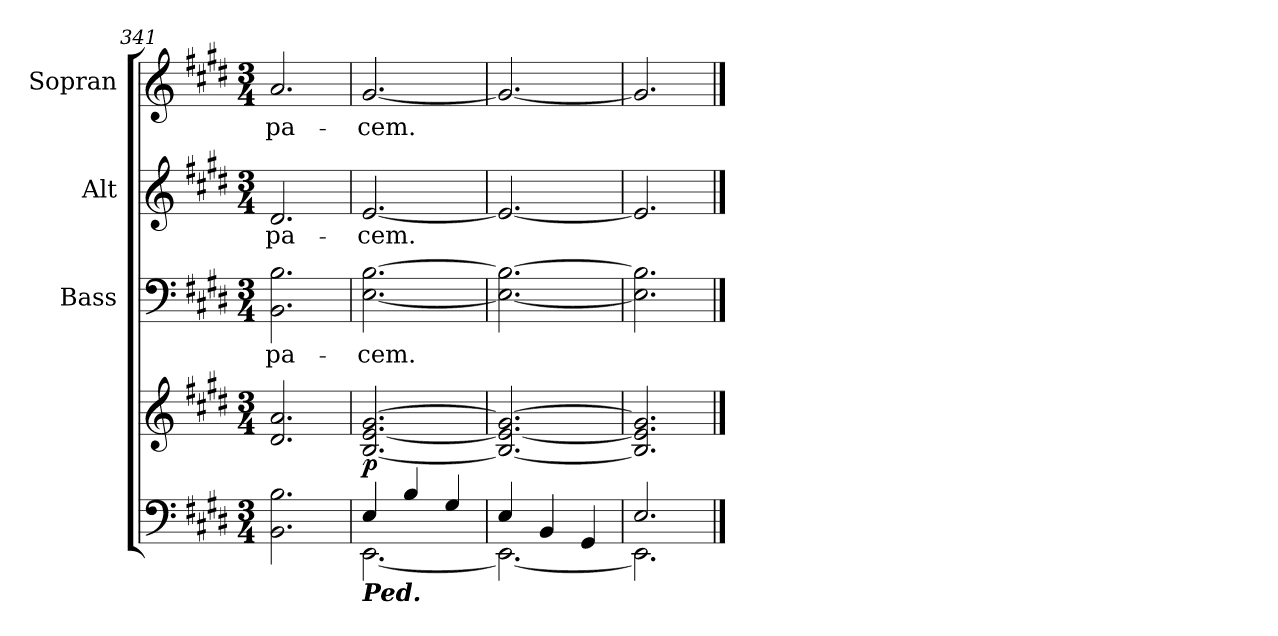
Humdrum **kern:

**kern	**kern	**dynam	**kern	**text	**kern	**text	**kern	**text
*part4	*part4	*part4	*part3	*part3	*part2	*part2	*part1	*part1
*staff5	*staff4	*staff4/5	*staff3	*staff3	*staff2	*staff2	*staff1	*staff1
*	*	*	*I"Bass	*	*I"Alt	*	*I"Sopran	*
*	*	*	*I'B.	*	*I'A.	*	*I'S.	*
*clefF4	*clefG2	*	*clefF4	*	*clefG2	*	*clefG2	*
*k[f#c#g#d#]	*k[f#c#g#d#]	*	*k[f#c#g#d#]	*	*k[f#c#g#d#]	*	*k[f#c#g#d#]	*
*E:	*E:	*	*E:	*	*E:	*	*E:	*
*M3/4	*M3/4	*	*M3/4	*	*M3/4	*	*M3/4	*
=341	=341	=341	=341	=341	=341	=341	=341	=341
!	!	!	!	!LO:LY:b	!	!LO:LY:b	!	!LO:LY:b
2.BB\ 2.B\	2.d#/ 2.a/	.	2.BB\ 2.B\	pa-	2.d#/	pa-	2.a/	pa-
=342	=342	=342	=342	=342	=342	=342	=342	=342
*^	*	*	*	*	*	*	*	*
!LO:TX:b:Bi:t=Ped.	!	!	!	!	!	!	!	!	!
!	!	!	!LO:DY:b	!	!LO:LY:b	!	!LO:LY:b	!	!LO:LY:b
4E/	[<2.EE\	[2.B/ [2.e/ [2.g#/	p	[2.E\ [2.B\	-cem.	[2.e/	-cem.	[2.g#/	-cem.
4B/	.	.	.	.	.	.	.	.	.
4G#/	.	.	.	.	.	.	.	.	.
=343	=343	=343	=343	=343	=343	=343	=343	=343	=343
4E/	2.EE\_	2.B/_ 2.e/_ 2.g#/_	.	2.E\_ 2.B\_	.	2.e/_	.	2.g#/_	.
4BB/	.	.	.	.	.	.	.	.	.
4GG#/	.	.	.	.	.	.	.	.	.
=344	=344	=344	=344	=344	=344	=344	=344	=344	=344
2.E/	2.EE\]	2.B/] 2.e/] 2.g#/]	.	2.E\] 2.B\]	.	2.e/]	.	2.g#/]	.
*v	*v	*	*	*	*	*	*	*	*
==	==	==	==	==	==	==	==	==
*-	*-	*-	*-	*-	*-	*-	*-	*-
